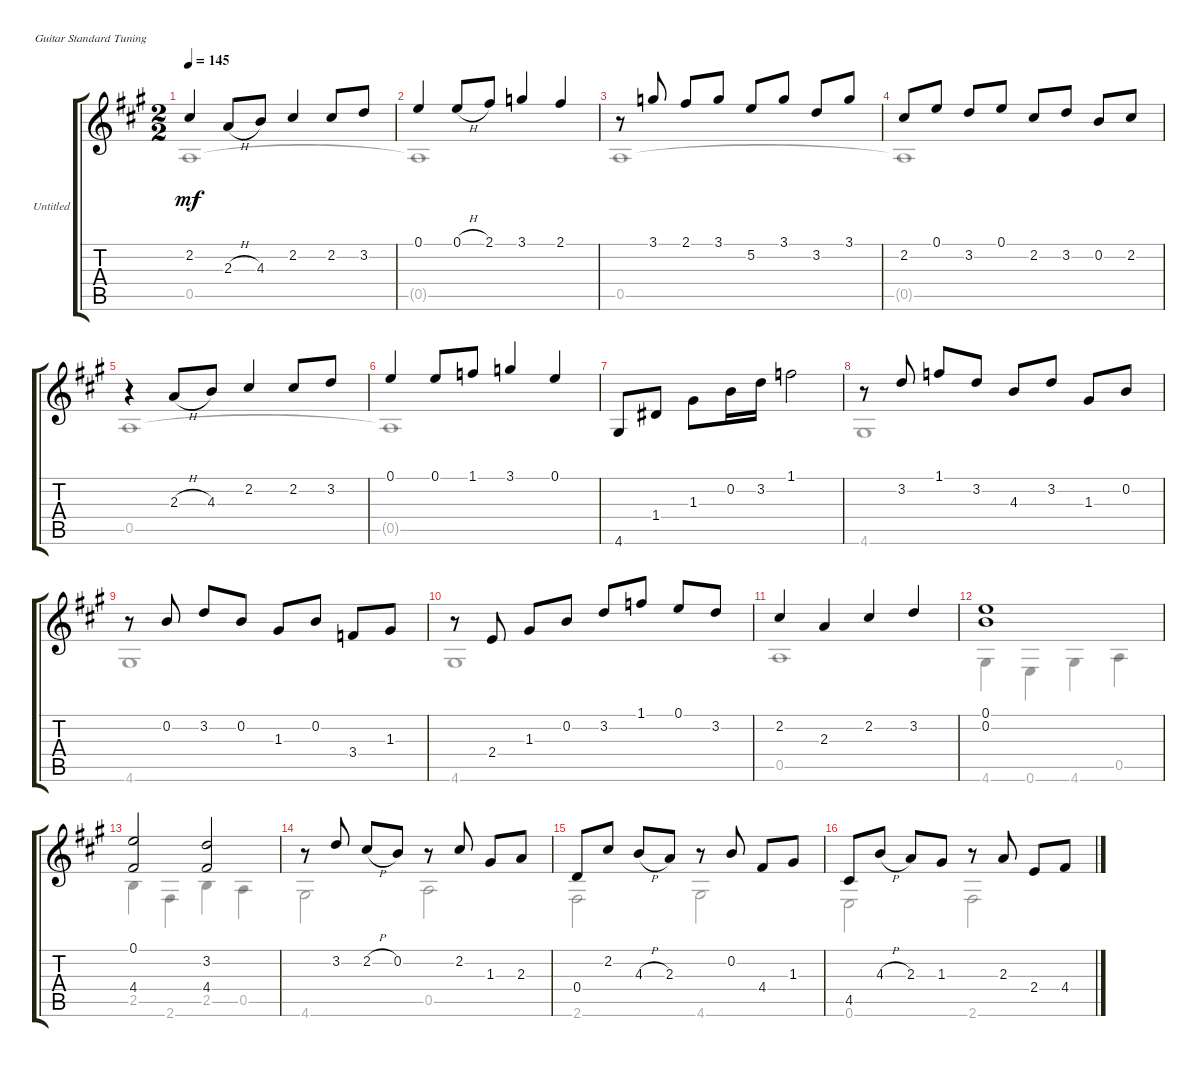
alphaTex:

\bracketExtendMode groupsimilarinstruments
\firstSystemTrackNameOrientation horizontal
\otherSystemsTrackNameOrientation horizontal
\track ("Untitled" "Untitled") {instrument acousticguitarnylon}
\staff {score tabs}
\tuning (E4 B3 G3 D3 A2 E2)
\voice
\ts (2 2)
\tempo 145
\clef g2
\ks a
2.2.4{dy mf} 2.3{h}.8 4.3.8 2.2.4 2.2.8 3.2.8 |
0.1.4 0.1{h}.8 2.1.8 3.1.4 2.1.4 |
r.8 3.1.8 2.1.8 3.1.8 5.2.8 3.1.8 3.2.8 3.1.8 |
2.2.8 0.1.8 3.2.8 0.1.8 2.2.8 3.2.8 0.2.8 2.2.8 |
r.4 2.3{h}.8 4.3.8 2.2.4 2.2.8 3.2.8 |
0.1.4 0.1.8 1.1.8 3.1.4 0.1.4 |
4.6.8 1.4.8 1.3.8 0.2.16 3.2.16 1.1.2 |
r.8 3.2.8 1.1.8 3.2.8 4.3.8 3.2.8 1.3.8 0.2.8 |
r.8 0.2.8 3.2.8 0.2.8 1.3.8 0.2.8 3.4.8 1.3.8 |
r.8 2.4.8 1.3.8 0.2.8 3.2.8 1.1.8 0.1.8 3.2.8 |
2.2.4 2.3.4 2.2.4 3.2.4 |
(0.1 0.2).1 |
(0.1 4.4).2 (3.2 4.4).2 |
r.8 3.2.8 2.2{h}.8 0.2.8 r.8 2.2.8 1.3.8 2.3.8 |
0.4.8 2.2.8 4.3{h}.8 2.3.8 r.8 0.2.8 4.4.8 1.3.8 |
4.5.8 4.3{h}.8 2.3.8 1.3.8 r.8 2.3.8 2.4.8 4.4.8
\voice
\clef g2
\ottava regular
\simile none
\ks a
0.5.1{dy mf} |
0.5{t}.1 |
0.5.1 |
0.5{t}.1 |
0.5.1 |
0.5{t}.1 |
|
4.6.1 |
4.6.1 |
4.6.1 |
0.5.1 |
4.6.4 0.6.4 4.6.4 0.5.4 |
2.5.4 2.6.4 2.5.4 0.5.4 |
4.6.2 0.5.2 |
2.6.2 4.6.2 |
0.6.2 2.6.2
